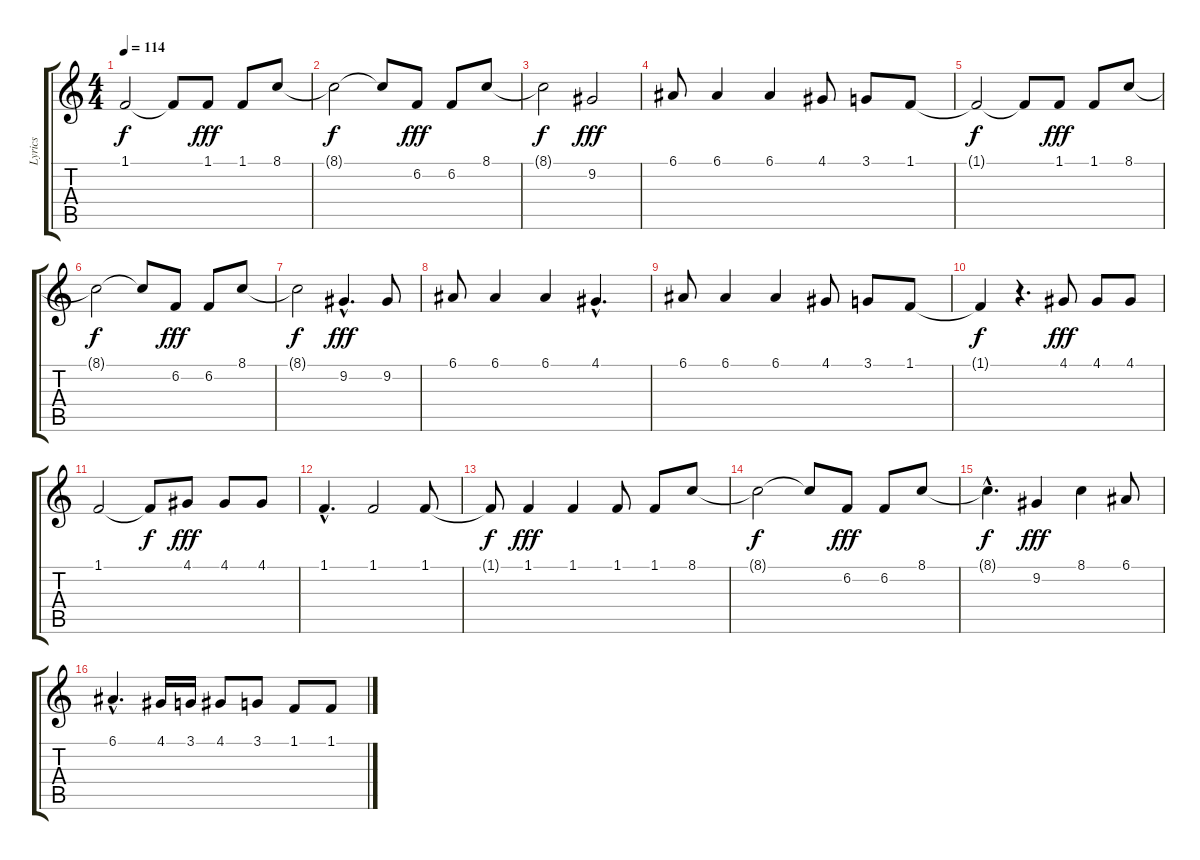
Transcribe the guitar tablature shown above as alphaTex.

\track ("Lyrics" "Lyrics") {instrument lead2sawtooth}
\staff {score tabs}
\tuning (E4 B3 G3 D3 A2 E2) {hide}
\ts (4 4)
\tempo 114
\clef g2
\ks c
1.1{t}.2{dy f} 1.1{t}.8 1.1.8{dy fff} 1.1.8 8.1.8 |
8.1{t}.2{dy f} 8.1{t}.8 6.2.8{dy fff} 6.2.8 8.1.8 |
8.1{t}.2{dy f} 9.2.2{dy fff} |
6.1.8 6.1.4 6.1.4 4.1.8 3.1.8 1.1.8 |
1.1{t}.2{dy f} 1.1{t}.8 1.1.8{dy fff} 1.1.8 8.1.8 |
8.1{t}.2{dy f} 8.1{t}.8 6.2.8{dy fff} 6.2.8 8.1.8 |
8.1{t}.2{dy f} 9.2{hac}.4{d dy fff} 9.2.8 |
6.1.8 6.1.4 6.1.4 4.1{hac}.4{d} |
6.1.8 6.1.4 6.1.4 4.1.8 3.1.8 1.1.8 |
1.1{t}.4{dy f} r.4{d} 4.1.8{dy fff} 4.1.8 4.1.8 |
1.1.2 1.1{t}.8{dy f} 4.1.8{dy fff} 4.1.8 4.1.8 |
1.1{hac}.4{d} 1.1.2 1.1.8 |
1.1{t}.8{dy f} 1.1.4{dy fff} 1.1.4 1.1.8 1.1.8 8.1.8 |
8.1{t}.2{dy f} 8.1{t}.8 6.2.8{dy fff} 6.2.8 8.1.8 |
8.1{hac t}.4{d dy f} 9.2.4{dy fff} 8.1.4 6.1.8 |
6.1{hac}.4{d} 4.1.16 3.1.16 4.1.8 3.1.8 1.1.8 1.1.8
